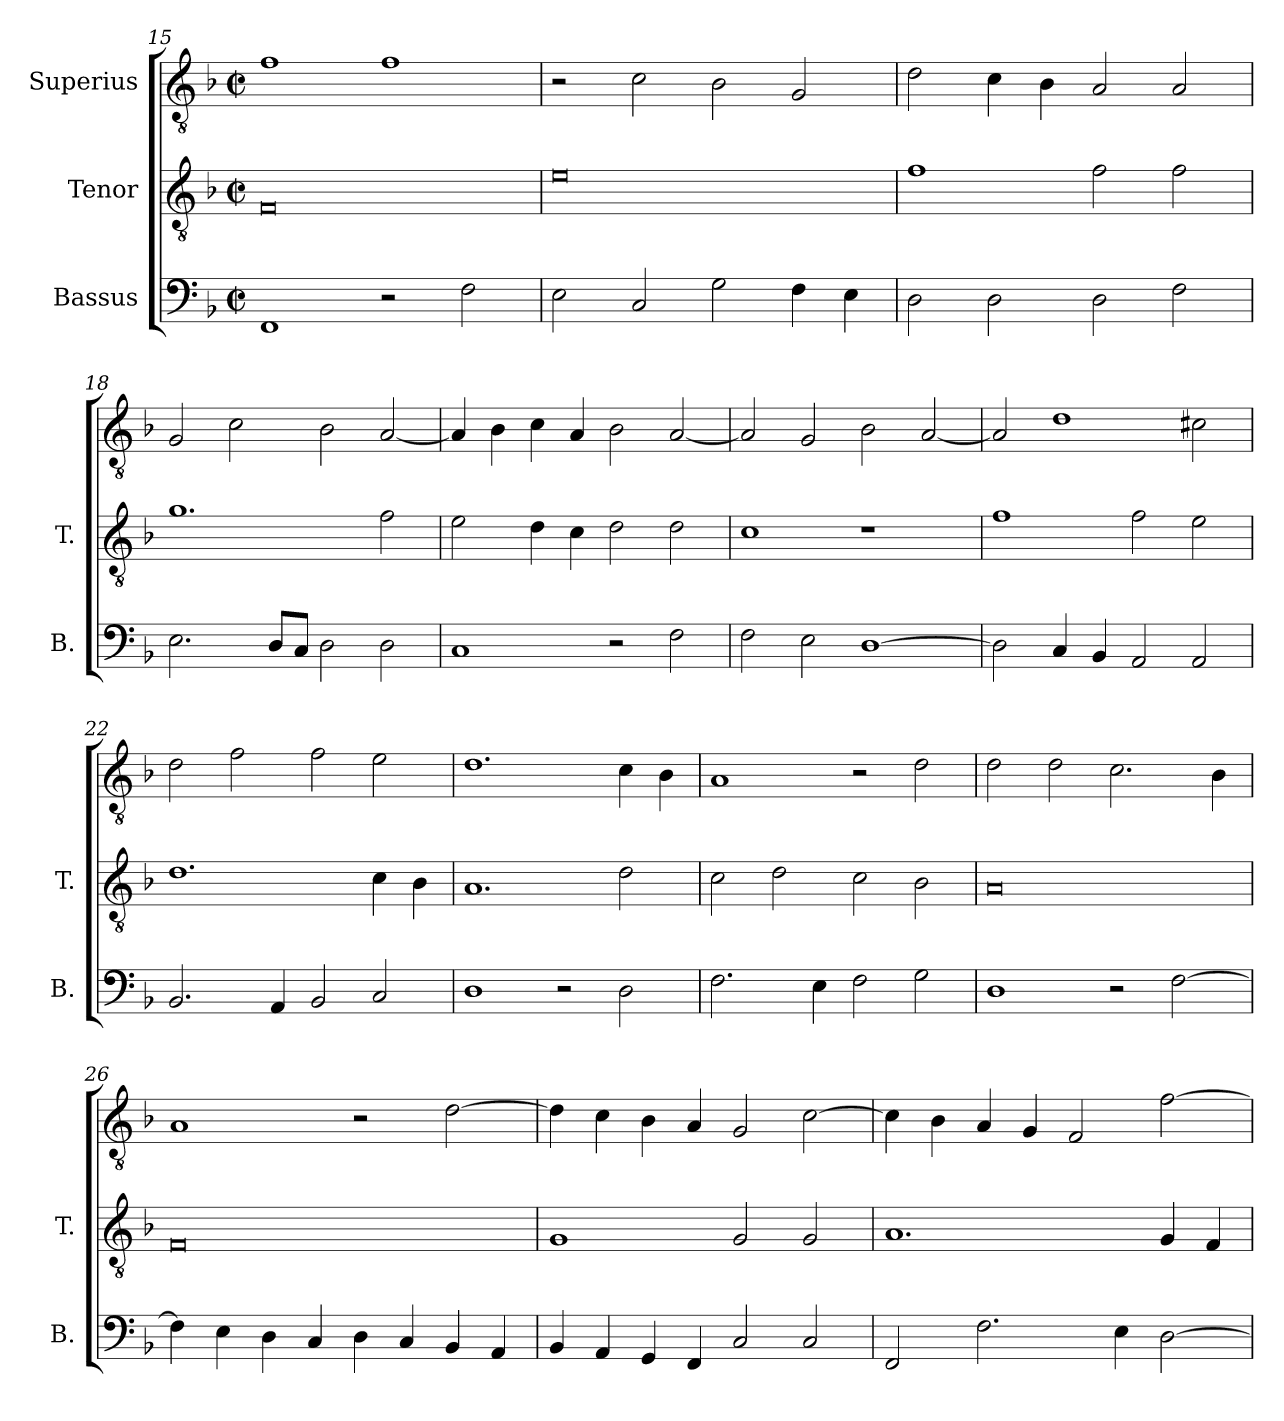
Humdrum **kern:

**kern	**kern	**kern
*part3	*part2	*part1
*staff3	*staff2	*staff1
*I"Bassus	*I"Tenor	*I"Superius
*I'B.	*I'T.	*
!!LO:PB:g=z
*clefF4	*clefGv2	*clefGv2
*	*ITrd7c12	*ITrd7c12
*k[b-]	*k[b-]	*k[b-]
*F:	*F:	*F:
*M2/2	*M2/2	*M2/2
*met(c|)	*met(c|)	*met(c|)
=15	=15	=15
1FFi	0FFi	1Fi
2r	.	1Fi
2Fi\	.	.
=16	=16	=16
2Ei\	0Ei	2r
2Ci/	.	2Ci\
2Gi\	.	2BB-i\
4Fi\	.	2GGi/
4Ei\	.	.
=17	=17	=17
2Di\	1Fi	2Di\
2Di\	.	4Ci\
.	.	4BB-i\
2Di\	2Fi\	2AAi/
2Fi\	2Fi\	2AAi/
=18	=18	=18
2.Ei\	1.Gi	2GGi/
.	.	2Ci\
8Di/L	.	.
8Ci/J	.	.
2Di\	.	2BB-i\
2Di\	2Fi\	[<2AAi/
=19	=19	=19
1Ci	2Ei\	4AAi/]
.	.	4BB-i\
.	4Di\	4Ci\
.	4Ci\	4AAi/
2r	2Di\	2BB-i\
2Fi\	2Di\	[<2AAi/
!!LO:LB:g=z
=20	=20	=20
2Fi\	1Ci	2AAi/]
2Ei\	.	2GGi/
[>1Di	1r	2BB-i\
.	.	[<2AAi/
=21	=21	=21
2Di\]	1Fi	2AAi/]
4Ci/	.	1Di
4BB-i/	.	.
2AAi/	2Fi\	.
2AAi/	2Ei\	2C#Xi\
=22	=22	=22
2.BB-i/	1.Di	2Di\
.	.	2Fi\
4AAi/	.	.
2BB-i/	.	2Fi\
2Ci/	4Ci\	2Ei\
.	4BB-i\	.
=23	=23	=23
1Di	1.AAi	1.Di
2r	.	.
2Di\	2Di\	4Ci\
.	.	4BB-i\
=24	=24	=24
2.Fi\	2Ci\	1AAi
.	2Di\	.
4Ei\	.	.
2Fi\	2Ci\	2r
2Gi\	2BB-i\	2Di\
!!LO:LB:g=z
=25	=25	=25
1Di	0AAi	2Di\
.	.	2Di\
2r	.	2.Ci\
[>2Fi\	.	.
.	.	4BB-i\
=26	=26	=26
4Fi\]	0FFi	1AAi
4Ei\	.	.
4Di\	.	.
4Ci/	.	.
4Di\	.	2r
4Ci/	.	.
4BB-i/	.	[>2Di\
4AAi/	.	.
=27	=27	=27
4BB-i/	1GGi	4Di\]
4AAi/	.	4Ci\
4GGi/	.	4BB-i\
4FFi/	.	4AAi/
2Ci/	2GGi/	2GGi/
2Ci/	2GGi/	[>2Ci\
=28	=28	=28
2FFi/	1.AAi	4Ci\]
.	.	4BB-i\
2.Fi\	.	4AAi/
.	.	4GGi/
.	.	2FFi/
4Ei\	.	.
[>2Di\	4GGi/	[>2Fi\
.	4FFi/	.
=	=	=
*-	*-	*-
